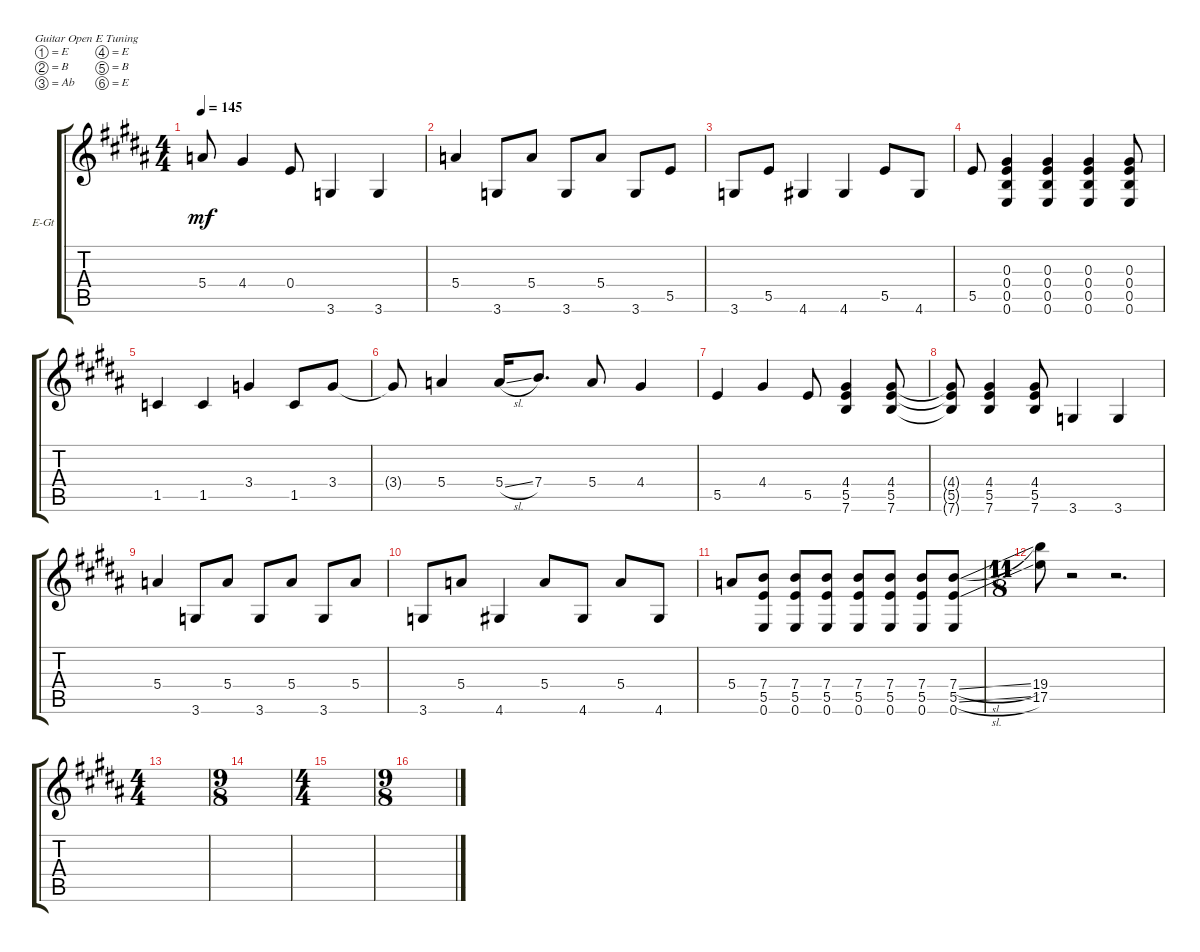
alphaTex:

\defaultSystemsLayout 4
\bracketExtendMode groupsimilarinstruments
\firstSystemTrackNameOrientation horizontal
\otherSystemsTrackNameOrientation horizontal
\track ("Electric Guitar" "E-Gt") {instrument electricguitarclean}
\staff {score tabs}
\tuning (E4 B3 Ab3 E3 B2 E2)
\ts (4 4)
\tempo 145
\clef g2
\ks g#minor
5.4{t}.8{dy mf} 4.4.4 0.4.8 3.6.4 3.6.4 |
5.4.4 3.6.8 5.4.8 3.6.8 5.4.8 3.6.8 5.5.8 |
3.6.8 5.5.8 4.6.4 4.6.4 5.5.8 4.6.8 |
5.5.8 (0.4 0.5 0.6 0.3).4 (0.4 0.5 0.3 0.6).4 (0.4 0.5 0.3 0.6).4 (0.4 0.5 0.3 0.6).8 |
1.5.4 1.5.4 3.4.4 1.5.8 3.4.8 |
3.4{t}.8 5.4.4 5.4{sl}.16 7.4.8{d} 5.4.8 4.4.4 |
5.5.4 4.4.4 5.5.8 (4.4 5.5 7.6).4 (4.4 5.5 7.6).8 |
(4.4{t} 5.5{t} 7.6{t}).8 (4.4 5.5 7.6).4 (4.4 5.5 7.6).8 3.6.4 3.6.4 |
5.4.4 3.6.8 5.4.8 3.6.8 5.4.8 3.6.8 5.4.8 |
3.6.8 5.4.8 4.6.4 5.4.8 4.6.8 5.4.8 4.6.8 |
5.4.8 (0.6 5.5 7.4).8 (0.6 5.5 7.4).8 (0.6 5.5 7.4).8 (0.6 5.5 7.4).8 (0.6 5.5 7.4).8 (0.6 5.5 7.4).8 (0.6 5.5{sl} 7.4{sl}).8 |
\ts (11 8)
(19.4 17.5).8 r.2 r.2{d} |
\ts (4 4)
|
\ts (9 8)
|
\ts (4 4)
|
\ts (9 8)
